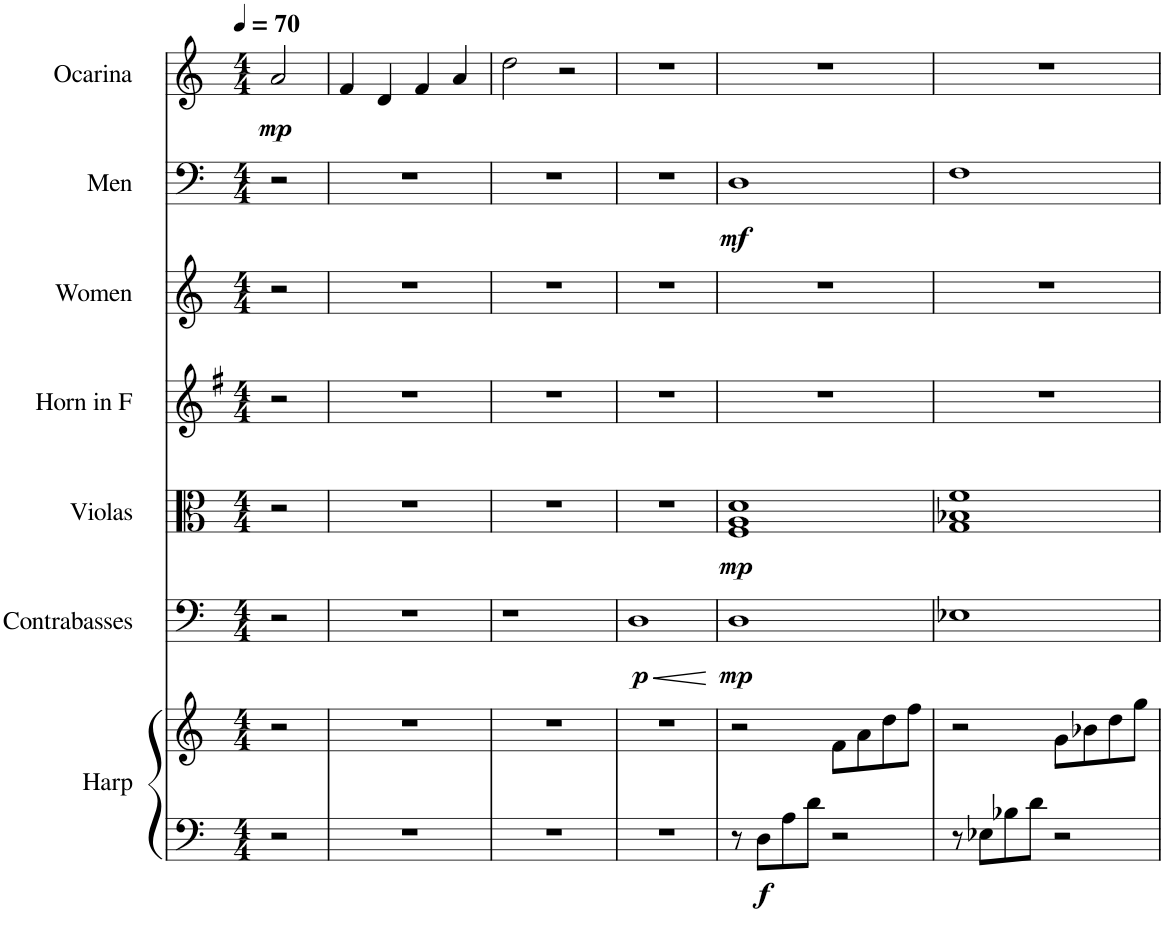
**kern	**kern	**dynam	**kern	**dynam	**kern	**dynam	**kern	**kern	**kern	**dynam	**kern	**dynam
*part7	*part7	*part7	*part6	*part6	*part5	*part5	*part4	*part3	*part2	*part2	*part1	*part1
*staff8	*staff7	*staff7/8	*staff6	*staff6	*staff5	*staff5	*staff4	*staff3	*staff2	*staff2	*staff1	*staff1
*I"Harp	*	*	*I"Contrabasses	*	*I"Violas	*	*I"Horn in F	*I"Women	*I"Men	*	*I"Ocarina	*
*I'Hrp.	*	*	*I'Cbs.	*	*I'Vlas.	*	*	*I'W.	*I'M.	*	*I'Oc.	*
*clefF4	*clefG2	*	*clefF4	*	*clefC3	*	*clefG2	*clefG2	*clefF4	*	*clefG2	*
*	*	*	*Trd7c12	*	*Trd5c9	*	*Trd4c7	*	*	*	*	*
*k[]	*k[]	*	*k[]	*	*k[]	*	*k[f#]	*k[]	*k[]	*	*k[]	*
*M4/4	*M4/4	*	*M4/4	*	*M4/4	*	*M4/4	*M4/4	*M4/4	*	*M4/4	*
*MM70	*MM70	*	*MM70	*	*MM70	*	*MM70	*MM70	*MM70	*	*MM70	*
=	=	=	=	=	=	=	=	=	=	=	=	=
!	!	!	!	!	!	!	!	!	!	!	!	!LO:DY:b
2r	2r	.	2r	.	2r	.	2r	2r	2r	.	2a/	mp
=1	=1	=1	=1	=1	=1	=1	=1	=1	=1	=1	=1	=1
1r	1r	.	1r	.	1r	.	1r	1r	1r	.	4f/	.
.	.	.	.	.	.	.	.	.	.	.	4d/	.
.	.	.	.	.	.	.	.	.	.	.	4f/	.
.	.	.	.	.	.	.	.	.	.	.	4a/	.
=2	=2	=2	=2	=2	=2	=2	=2	=2	=2	=2	=2	=2
1r	1r	.	1r	.	1r	.	1r	1r	1r	.	2dd\	.
.	.	.	.	.	.	.	.	.	.	.	2r	.
=3	=3	=3	=3	=3	=3	=3	=3	=3	=3	=3	=3	=3
!	!	!	!	!LO:HP:b	!	!	!	!	!	!	!	!
!	!	!	!	!LO:DY:n=1:b	!	!	!	!	!	!	!	!
1r	1r	.	1D	< p	1r	.	1r	1r	1r	.	1r	.
.	.	.	.	[	.	.	.	.	.	.	.	.
=4	=4	=4	=4	=4	=4	=4	=4	=4	=4	=4	=4	=4
!	!	!	!	!LO:DY:b	!	!LO:DY:b	!	!	!	!LO:DY:b	!	!
8r	2r	.	1D	mp	1F 1A 1d	mp	1r	1r	1D	mf	1r	.
!	!	!LO:DY:b=2	!	!	!	!	!	!	!	!	!	!
8D\L	.	f	.	.	.	.	.	.	.	.	.	.
8A\	.	.	.	.	.	.	.	.	.	.	.	.
8d\J	.	.	.	.	.	.	.	.	.	.	.	.
2r	8f\L	.	.	.	.	.	.	.	.	.	.	.
.	8a\	.	.	.	.	.	.	.	.	.	.	.
.	8dd\	.	.	.	.	.	.	.	.	.	.	.
.	8ff\J	.	.	.	.	.	.	.	.	.	.	.
=5	=5	=5	=5	=5	=5	=5	=5	=5	=5	=5	=5	=5
8r	2r	.	1E-X	.	1G 1B-X 1f	.	1r	1r	1F	.	1r	.
8E-X\L	.	.	.	.	.	.	.	.	.	.	.	.
8B-X\	.	.	.	.	.	.	.	.	.	.	.	.
8d\J	.	.	.	.	.	.	.	.	.	.	.	.
2r	8g\L	.	.	.	.	.	.	.	.	.	.	.
.	8b-X\	.	.	.	.	.	.	.	.	.	.	.
.	8dd\	.	.	.	.	.	.	.	.	.	.	.
.	8gg\J	.	.	.	.	.	.	.	.	.	.	.
=	=	=	=	=	=	=	=	=	=	=	=	=
*-	*-	*-	*-	*-	*-	*-	*-	*-	*-	*-	*-	*-
